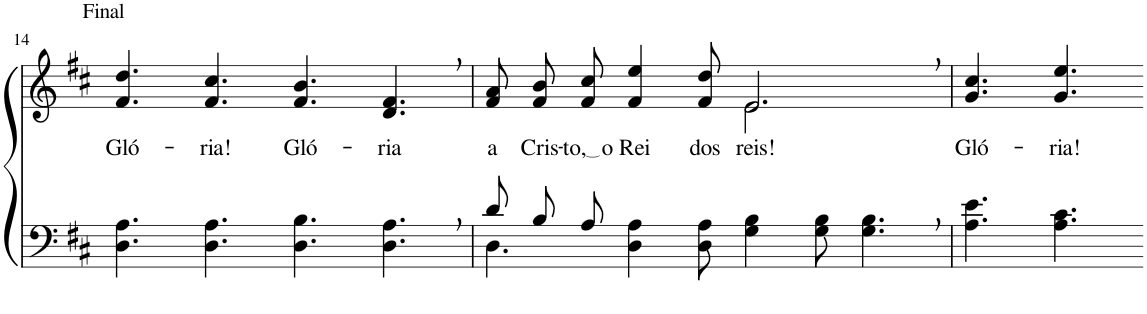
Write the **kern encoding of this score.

**kern	**kern	**text
*part2	*part1	*part1
*staff2	*staff1	*staff1
*I"Parte III e IV	*I"Parte I e II	*
!!LO:PB:g=z
*clefF4	*clefG2	*
*Trd1c2	*Trd1c2	*
*k[f#c#]	*k[f#c#]	*
*M12/8	*M12/8	*
=14	=14	=14
!	!LO:TX:a:t=Final	!
!	!	!LO:LY:b
4.D\ 4.A\	4.f#/ 4.dd/	Gló-
!	!	!LO:LY:b
4.D\ 4.A\	4.f#/ 4.cc#/	-ria!
!	!	!LO:LY:b
4.D\ 4.B\	4.f#/ 4.b/	Gló-
!	!	!LO:LY:b
4.D\, 4.A\,	4.d/, 4.f#/,	-ria
=15	=15	=15
*^	*	*
!	!	!	!LO:LY:b
*	*	*^	*
8d/L	4.D\	8f#/ 8a/L	2.ryy	a
!	!	!	!	!LO:LY:b
8B/	.	8f#/ 8b/	.	Cris-
!	!	!	!	!LO:LY:b
8A/J	.	8f#/ 8cc#/J	.	to, o
!	!	!	!	!LO:LY:b
4.ryy	4D\ 4A\	4f#/ 4ee/	.	Rei
!	!	!	!	!LO:LY:b
.	8D\ 8A\	8f#/ 8dd/	.	dos
!	!	!	!	!LO:LY:b
2.ryy	4G\ 4B\	2.e,/	2.e\	reis!
.	8G\ 8B\	.	.	.
.	4.G\ 4.B\	.	.	.
*	*	*v	*v	*
=16	=16	=16	=16
!	!	!	!LO:LY:b
*v	*v	*	*
4.A\ 4.e\	4.g/ 4.cc#/	Gló-
!	!	!LO:LY:b
4.A\ 4.c#\	4.g/ 4.ee/	-ria!
=-	=-	=-
*-	*-	*-
